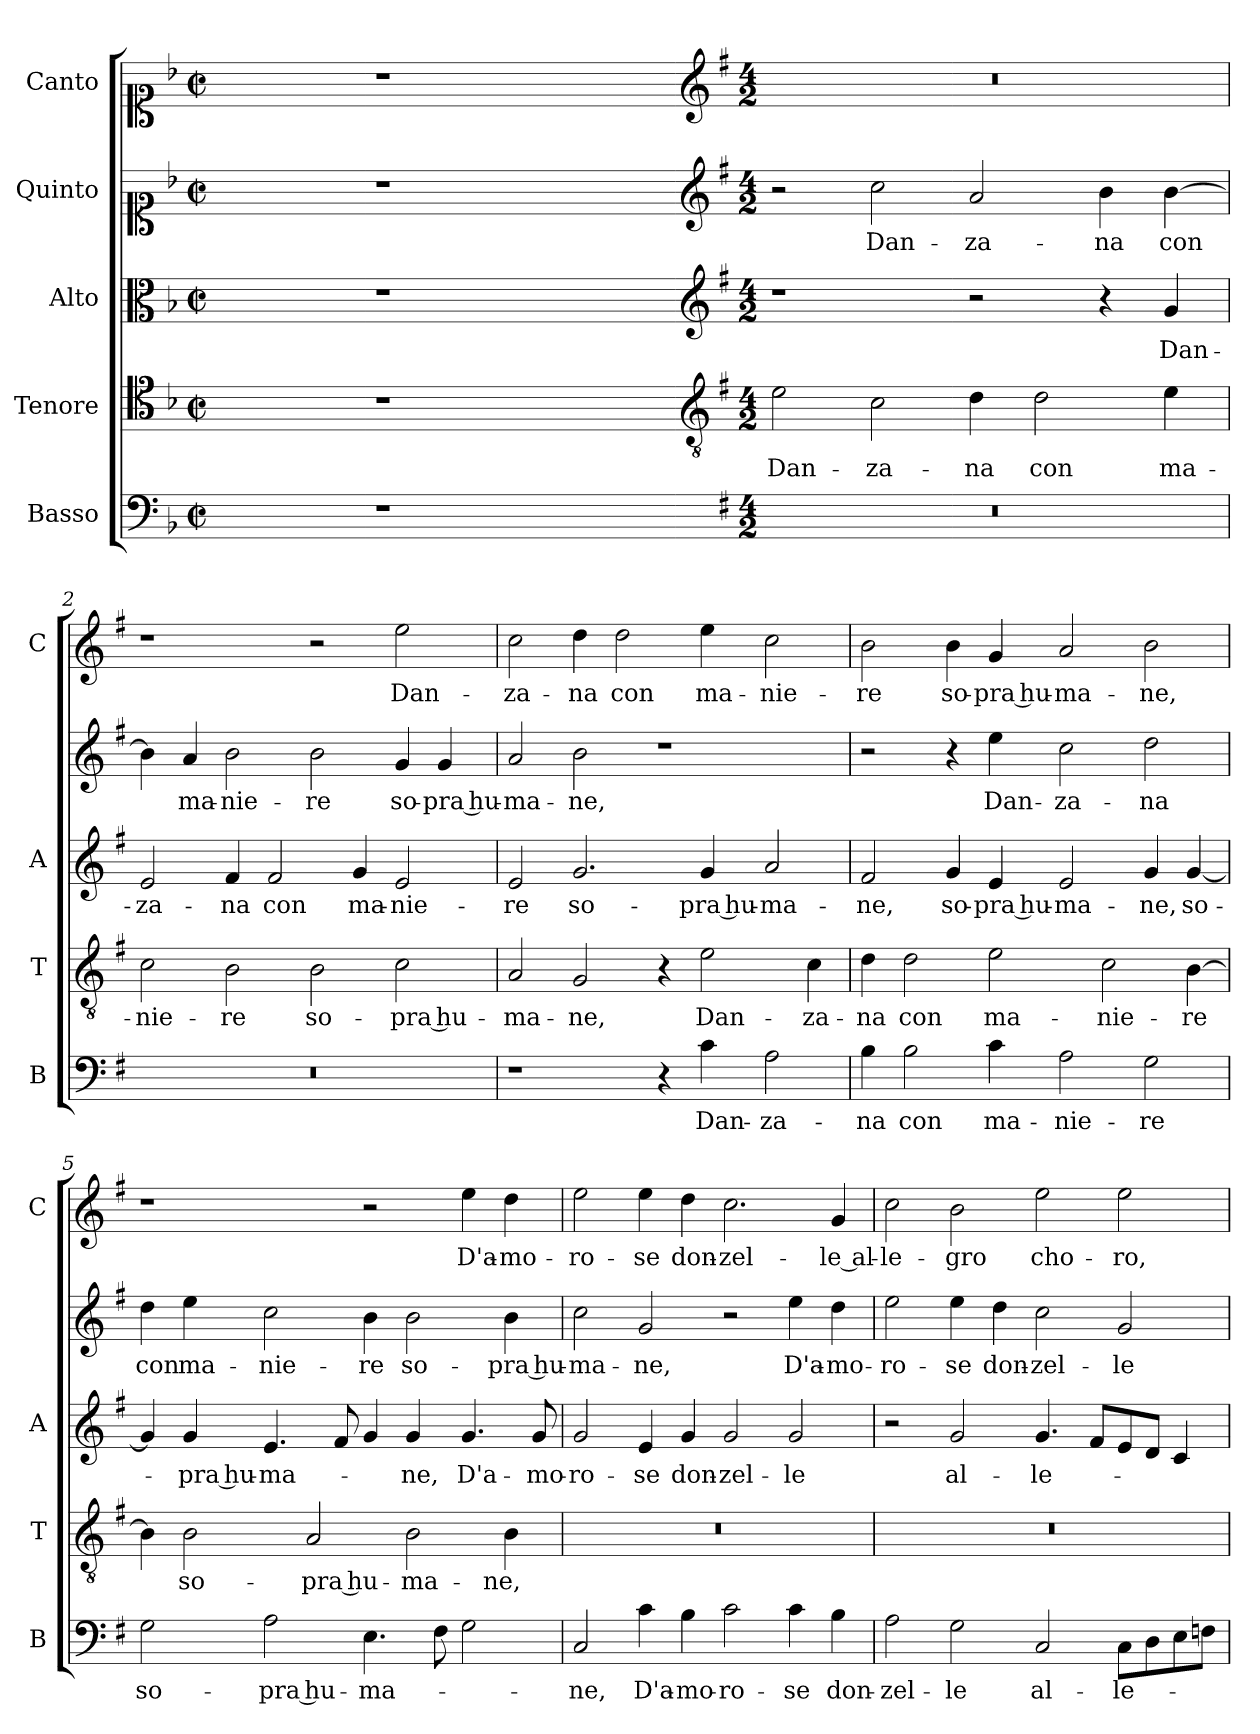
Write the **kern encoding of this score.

**kern	**text	**kern	**text	**kern	**text	**kern	**text	**kern	**text
*part5	*part5	*part4	*part4	*part3	*part3	*part2	*part2	*part1	*part1
*staff5	*staff5	*staff4	*staff4	*staff3	*staff3	*staff2	*staff2	*staff1	*staff1
*I"Basso	*	*I"Tenore	*	*I"Alto	*	*I"Quinto	*	*I"Canto	*
*I'B	*	*I'T	*	*I'A	*	*	*	*I'C	*
*clefF4	*	*clefC4	*	*clefC3	*	*clefC1	*	*clefC1	*
*k[b-]	*	*k[b-]	*	*k[b-]	*	*k[b-]	*	*k[b-]	*
*F:	*	*F:	*	*F:	*	*F:	*	*F:	*
*M2/2	*	*M2/2	*	*M2/2	*	*M2/2	*	*M2/2	*
*met(c|)	*	*met(c|)	*	*met(c|)	*	*met(c|)	*	*met(c|)	*
=	=	=	=	=	=	=	=	=	=
1ryy	.	1ryy	.	1ryy	.	1ryy	.	1ryy	.
=1X-	=1X-	=1X-	=1X-	=1X-	=1X-	=1X-	=1X-	=1X-	=1X-
1r	.	1r	.	1r	.	1r	.	1r	.
1ryy	.	1ryy	.	1ryy	.	1ryy	.	1ryy	.
=1-	=1-	=1-	=1-	=1-	=1-	=1-	=1-	=1-	=1-
*	*	*clefGv2	*	*clefG2	*	*clefG2	*	*clefG2	*
*k[f#]	*	*k[f#]	*	*k[f#]	*	*k[f#]	*	*k[f#]	*
*G:	*	*G:	*	*G:	*	*G:	*	*G:	*
*M4/2	*	*M4/2	*	*M4/2	*	*M4/2	*	*M4/2	*
!	!	!	!LO:LY:b	!	!	!	!	!	!
0r	.	2e\	Dan-	1r	.	2r	.	0r	.
!	!	!	!LO:LY:b	!	!	!	!LO:LY:b	!	!
.	.	2c\	-za-	.	.	2cc\	Dan-	.	.
!	!	!	!LO:LY:b	!	!	!	!LO:LY:b	!	!
.	.	4d\	-na	2r	.	2a/	-za-	.	.
!	!	!	!LO:LY:b	!	!	!	!	!	!
.	.	2d\	con	.	.	.	.	.	.
!	!	!	!	!	!	!	!LO:LY:b	!	!
.	.	.	.	4r	.	4b\	-na	.	.
!	!	!	!LO:LY:b	!	!LO:LY:b	!	!LO:LY:b	!	!
.	.	4e\	ma-	4g/	Dan-	[4b\	con	.	.
=2	=2	=2	=2	=2	=2	=2	=2	=2	=2
!	!	!	!LO:LY:b	!	!LO:LY:b	!	!	!	!
0r	.	2c\	-nie-	2e/	-za-	4b\]	.	1r	.
!	!	!	!	!	!	!	!LO:LY:b	!	!
.	.	.	.	.	.	4a/	ma-	.	.
!	!	!	!LO:LY:b	!	!LO:LY:b	!	!LO:LY:b	!	!
.	.	2B\	-re	4f#/	-na	2b\	-nie-	.	.
!	!	!	!	!	!LO:LY:b	!	!	!	!
.	.	.	.	2f#/	con	.	.	.	.
!	!	!	!LO:LY:b	!	!	!	!LO:LY:b	!	!
.	.	2B\	so-	.	.	2b\	-re	2r	.
!	!	!	!	!	!LO:LY:b	!	!	!	!
.	.	.	.	4g/	ma-	.	.	.	.
!	!	!	!LO:LY:b	!	!LO:LY:b	!	!LO:LY:b	!	!LO:LY:b
.	.	2c\	-pra hu-	2e/	-nie-	4g/	so-	2ee\	Dan-
!	!	!	!	!	!	!	!LO:LY:b	!	!
.	.	.	.	.	.	4g/	-pra hu-	.	.
=3	=3	=3	=3	=3	=3	=3	=3	=3	=3
!	!	!	!LO:LY:b	!	!LO:LY:b	!	!LO:LY:b	!	!LO:LY:b
1r	.	2A/	-ma-	2e/	-re	2a/	-ma-	2cc\	-za-
!	!	!	!LO:LY:b	!	!LO:LY:b	!	!LO:LY:b	!	!LO:LY:b
.	.	2G/	-ne,	2.g/	so-	2b\	-ne,	4dd\	-na
!	!	!	!	!	!	!	!	!	!LO:LY:b
.	.	.	.	.	.	.	.	2dd\	con
4r	.	4r	.	.	.	1r	.	.	.
!	!LO:LY:b	!	!LO:LY:b	!	!LO:LY:b	!	!	!	!LO:LY:b
4c\	Dan-	2e\	Dan-	4g/	-pra hu-	.	.	4ee\	ma-
!	!LO:LY:b	!	!	!	!LO:LY:b	!	!	!	!LO:LY:b
2A\	-za-	.	.	2a/	-ma-	.	.	2cc\	-nie-
!	!	!	!LO:LY:b	!	!	!	!	!	!
.	.	4c\	-za-	.	.	.	.	.	.
!!LO:LB:g=z
=4	=4	=4	=4	=4	=4	=4	=4	=4	=4
!	!LO:LY:b	!	!LO:LY:b	!	!LO:LY:b	!	!	!	!LO:LY:b
4B\	-na	4d\	-na	2f#/	-ne,	2r	.	2b\	-re
!	!LO:LY:b	!	!LO:LY:b	!	!	!	!	!	!
2B\	con	2d\	con	.	.	.	.	.	.
!	!	!	!	!	!LO:LY:b	!	!	!	!LO:LY:b
.	.	.	.	4g/	so-	4r	.	4b\	so-
!	!LO:LY:b	!	!LO:LY:b	!	!LO:LY:b	!	!LO:LY:b	!	!LO:LY:b
4c\	ma-	2e\	ma-	4e/	-pra hu-	4ee\	Dan-	4g/	-pra hu-
!	!LO:LY:b	!	!	!	!LO:LY:b	!	!LO:LY:b	!	!LO:LY:b
2A\	-nie-	.	.	2e/	-ma-	2cc\	-za-	2a/	-ma-
!	!	!	!LO:LY:b	!	!	!	!	!	!
.	.	2c\	-nie-	.	.	.	.	.	.
!	!LO:LY:b	!	!	!	!LO:LY:b	!	!LO:LY:b	!	!LO:LY:b
2G\	-re	.	.	4g/	-ne,	2dd\	-na	2b\	-ne,
!	!	!	!LO:LY:b	!	!LO:LY:b	!	!	!	!
.	.	[4B\	-re	[4g/	so-	.	.	.	.
=5	=5	=5	=5	=5	=5	=5	=5	=5	=5
!	!LO:LY:b	!	!	!	!	!	!LO:LY:b	!	!
2G\	so-	4B\]	.	4g/]	.	4dd\	con	1r	.
!	!	!	!LO:LY:b	!	!LO:LY:b	!	!LO:LY:b	!	!
.	.	2B\	so-	4g/	-pra hu-	4ee\	ma-	.	.
!	!LO:LY:b	!	!	!	!LO:LY:b	!	!LO:LY:b	!	!
2A\	-pra hu-	.	.	4.e/	-ma-	2cc\	-nie-	.	.
!	!	!	!LO:LY:b	!	!	!	!	!	!
.	.	2A/	-pra hu-	.	.	.	.	.	.
.	.	.	.	8f#/	.	.	.	.	.
!	!LO:LY:b	!	!	!	!	!	!LO:LY:b	!	!
4.E\	-ma-	.	.	4g/	.	4b\	-re	2r	.
!	!	!	!LO:LY:b	!	!LO:LY:b	!	!LO:LY:b	!	!
.	.	2B\	-ma-	4g/	-ne,	2b\	so-	.	.
8F#\	.	.	.	.	.	.	.	.	.
!	!	!	!	!	!LO:LY:b	!	!	!	!LO:LY:b
2G\	.	.	.	4.g/	D'a-	.	.	4ee\	D'a-
!	!	!	!LO:LY:b	!	!	!	!LO:LY:b	!	!LO:LY:b
.	.	4B\	-ne,	.	.	4b\	-pra hu-	4dd\	-mo-
!	!	!	!	!	!LO:LY:b	!	!	!	!
.	.	.	.	8g/	-mo-	.	.	.	.
=6	=6	=6	=6	=6	=6	=6	=6	=6	=6
!	!LO:LY:b	!	!	!	!LO:LY:b	!	!LO:LY:b	!	!LO:LY:b
2C/	-ne,	0r	.	2g/	-ro-	2cc\	-ma-	2ee\	-ro-
!	!LO:LY:b	!	!	!	!LO:LY:b	!	!LO:LY:b	!	!LO:LY:b
4c\	D'a-	.	.	4e/	-se	2g/	-ne,	4ee\	-se
!	!LO:LY:b	!	!	!	!LO:LY:b	!	!	!	!LO:LY:b
4B\	-mo-	.	.	4g/	don-	.	.	4dd\	don-
!	!LO:LY:b	!	!	!	!LO:LY:b	!	!	!	!LO:LY:b
2c\	-ro-	.	.	2g/	-zel-	2r	.	2.cc\	-zel-
!	!LO:LY:b	!	!	!	!LO:LY:b	!	!LO:LY:b	!	!
4c\	-se	.	.	2g/	-le	4ee\	D'a-	.	.
!	!LO:LY:b	!	!	!	!	!	!LO:LY:b	!	!LO:LY:b
4B\	don-	.	.	.	.	4dd\	-mo-	4g/	-le al-
=7	=7	=7	=7	=7	=7	=7	=7	=7	=7
!	!LO:LY:b	!	!	!	!	!	!LO:LY:b	!	!LO:LY:b
2A\	-zel-	0r	.	2r	.	2ee\	-ro-	2cc\	-le-
!	!LO:LY:b	!	!	!	!LO:LY:b	!	!LO:LY:b	!	!LO:LY:b
2G\	-le	.	.	2g/	al-	4ee\	-se	2b\	-gro
!	!	!	!	!	!	!	!LO:LY:b	!	!
.	.	.	.	.	.	4dd\	don-	.	.
!	!LO:LY:b	!	!	!	!LO:LY:b	!	!LO:LY:b	!	!LO:LY:b
2C/	al-	.	.	4.g/	-le-	2cc\	-zel-	2ee\	cho-
.	.	.	.	8f#/L	.	.	.	.	.
!	!LO:LY:b	!	!	!	!	!	!LO:LY:b	!	!LO:LY:b
8C\L	-le-	.	.	8e/	.	2g/	-le	2ee\	-ro,
8D\	.	.	.	8d/J	.	.	.	.	.
8E\	.	.	.	4c/	.	.	.	.	.
8Fn\J	.	.	.	.	.	.	.	.	.
=	=	=	=	=	=	=	=	=	=
*-	*-	*-	*-	*-	*-	*-	*-	*-	*-
